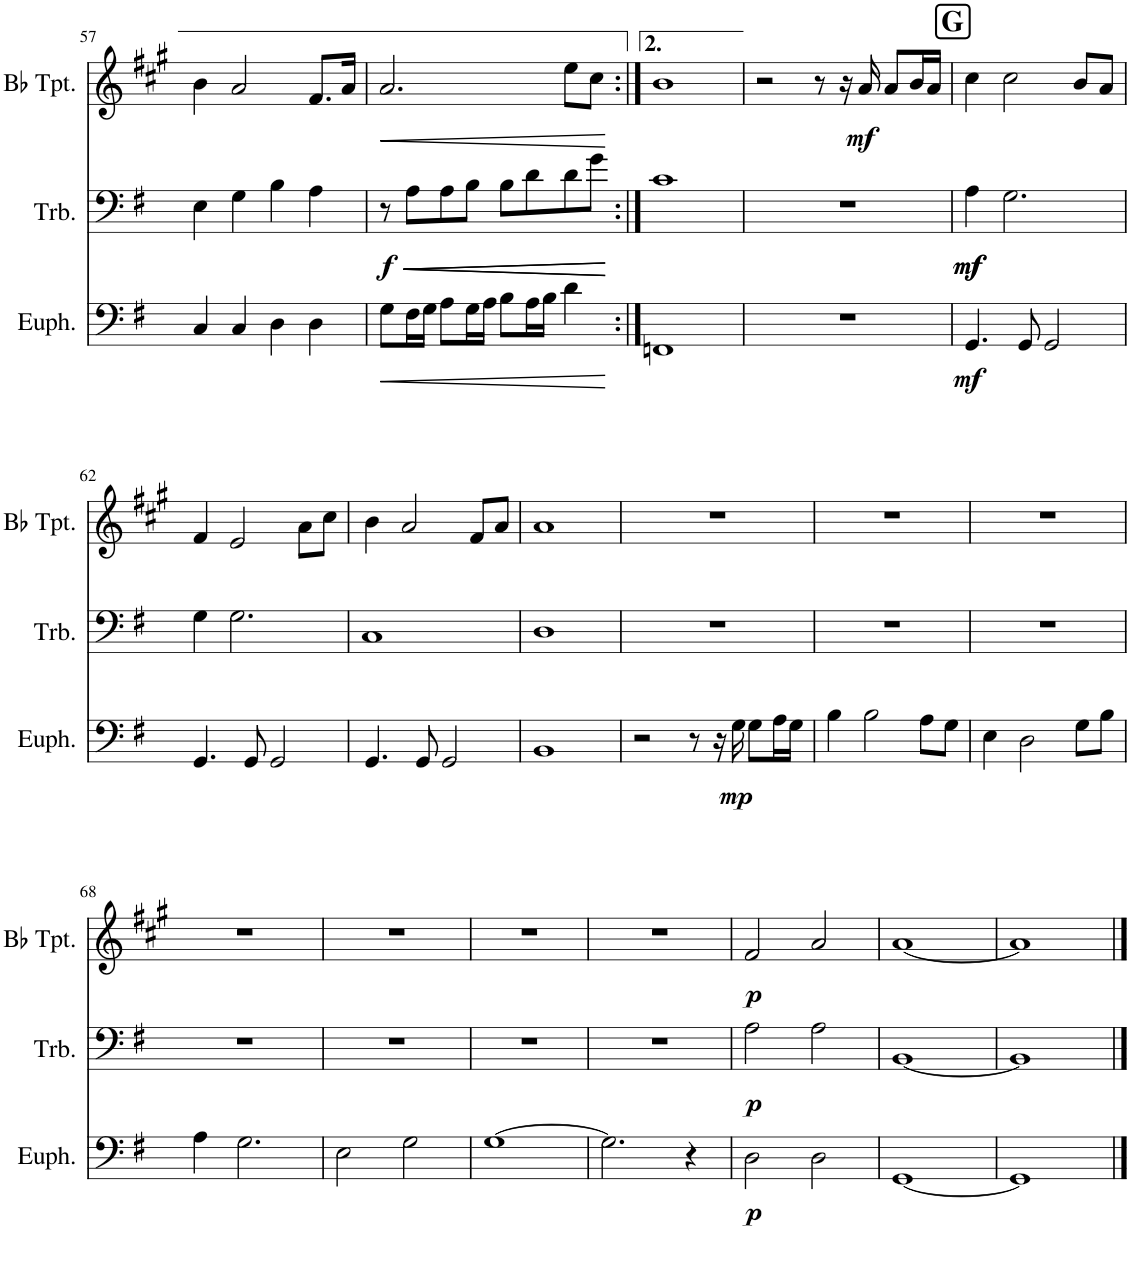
**kern	**dynam	**kern	**dynam	**kern	**dynam
*part3	*part3	*part2	*part2	*part1	*part1
*staff3	*staff3	*staff2	*staff2	*staff1	*staff1
*I"Euphonium	*	*I"Trombone	*	*I"Bb Trumpet	*
*I'Euph.	*	*I'Trb.	*	*I'Bb Tpt.	*
!!LO:PB:g=z
*clefF4	*	*clefF4	*	*clefG2	*
*	*	*	*	*Trd1c2	*
*k[f#]	*	*k[f#]	*	*k[f#c#g#]	*
*M4/4	*	*M4/4	*	*M4/4	*
=57	=57	=57	=57	=57	=57
4C/	.	4E\	.	4b\	.
4C/	.	4G\	.	2a/	.
4D\	.	4B\	.	.	.
4D\	.	4A\	.	8.f#/L	.
.	.	.	.	16a/Jk	.
=58	=58	=58	=58	=58	=58
!	!LO:HP:b	!	!LO:HP:b	!	!LO:HP:b
!	!	!	!LO:DY:n=1:b	!	!
8G\L	<	8r	< f	2.a/	<
!	!	!	!LO:HP:b	!	!
16F#\L	.	8A\L	<	.	.
16G\JJ	.	.	.	.	.
8A\L	.	8A\	.	.	.
16G\L	.	8B\J	.	.	.
16A\JJ	.	.	.	.	.
8B\L	.	8B\L	.	.	.
16A\L	.	8d\	.	.	.
16B\JJ	.	.	.	.	.
4d\	.	8d\	.	8ee\L	.
.	.	8g\J	.	8cc#\J	.
.	[	.	[ [	.	[
=59:|!	=59:|!	=59:|!	=59:|!	=59:|!	=59:|!
1FFn	.	1c	.	1b	.
=60	=60	=60	=60	=60	=60
1r	.	1r	.	2r	.
.	.	.	.	8r	.
.	.	.	.	16r	.
!	!	!	!	!	!LO:DY:b
.	.	.	.	16a/	mf
.	.	.	.	8a/L	.
.	.	.	.	16b/L	.
.	.	.	.	16a/JJ	.
!!LO:REH:place=s1:a:B:cj:fs=14:t=G
=61	=61	=61	=61	=61	=61
!	!LO:DY:b	!	!LO:DY:b	!	!
!	!	!	!LO:DY:n=1:b	!	!
4.GG/	mf	4A\	mf mf	4cc#\	.
.	.	2.G\	.	2cc#\	.
8GG/	.	.	.	.	.
2GG/	.	.	.	.	.
.	.	.	.	8b/L	.
.	.	.	.	8a/J	.
!!LO:LB:g=z
=62	=62	=62	=62	=62	=62
4.GG/	.	4G\	.	4f#/	.
.	.	2.G\	.	2e/	.
8GG/	.	.	.	.	.
2GG/	.	.	.	.	.
.	.	.	.	8a\L	.
.	.	.	.	8cc#\J	.
=63	=63	=63	=63	=63	=63
4.GG/	.	1C	.	4b\	.
.	.	.	.	2a/	.
8GG/	.	.	.	.	.
2GG/	.	.	.	.	.
.	.	.	.	8f#/L	.
.	.	.	.	8a/J	.
=64	=64	=64	=64	=64	=64
1BB	.	1D	.	1a	.
=65	=65	=65	=65	=65	=65
2r	.	1r	.	1r	.
8r	.	.	.	.	.
16r	.	.	.	.	.
!	!LO:DY:b	!	!	!	!
16G\	mp	.	.	.	.
8G\L	.	.	.	.	.
16A\L	.	.	.	.	.
16G\JJ	.	.	.	.	.
=66	=66	=66	=66	=66	=66
4B\	.	1r	.	1r	.
2B\	.	.	.	.	.
8A\L	.	.	.	.	.
8G\J	.	.	.	.	.
=67	=67	=67	=67	=67	=67
4E\	.	1r	.	1r	.
2D\	.	.	.	.	.
8G\L	.	.	.	.	.
8B\J	.	.	.	.	.
!!LO:LB:g=z
=68	=68	=68	=68	=68	=68
4A\	.	1r	.	1r	.
2.G\	.	.	.	.	.
=69	=69	=69	=69	=69	=69
2E\	.	1r	.	1r	.
2G\	.	.	.	.	.
=70	=70	=70	=70	=70	=70
[1G	.	1r	.	1r	.
=71	=71	=71	=71	=71	=71
2.G\]	.	1r	.	1r	.
4r	.	.	.	.	.
=72	=72	=72	=72	=72	=72
!	!LO:DY:b	!	!LO:DY:b	!	!LO:DY:b
2D\	p	2A\	p	2f#/	p
2D\	.	2A\	.	2a/	.
=73	=73	=73	=73	=73	=73
[1GG	.	[1BB	.	[1a	.
=74	=74	=74	=74	=74	=74
1GG]	.	1BB]	.	1a]	.
==	==	==	==	==	==
*-	*-	*-	*-	*-	*-
